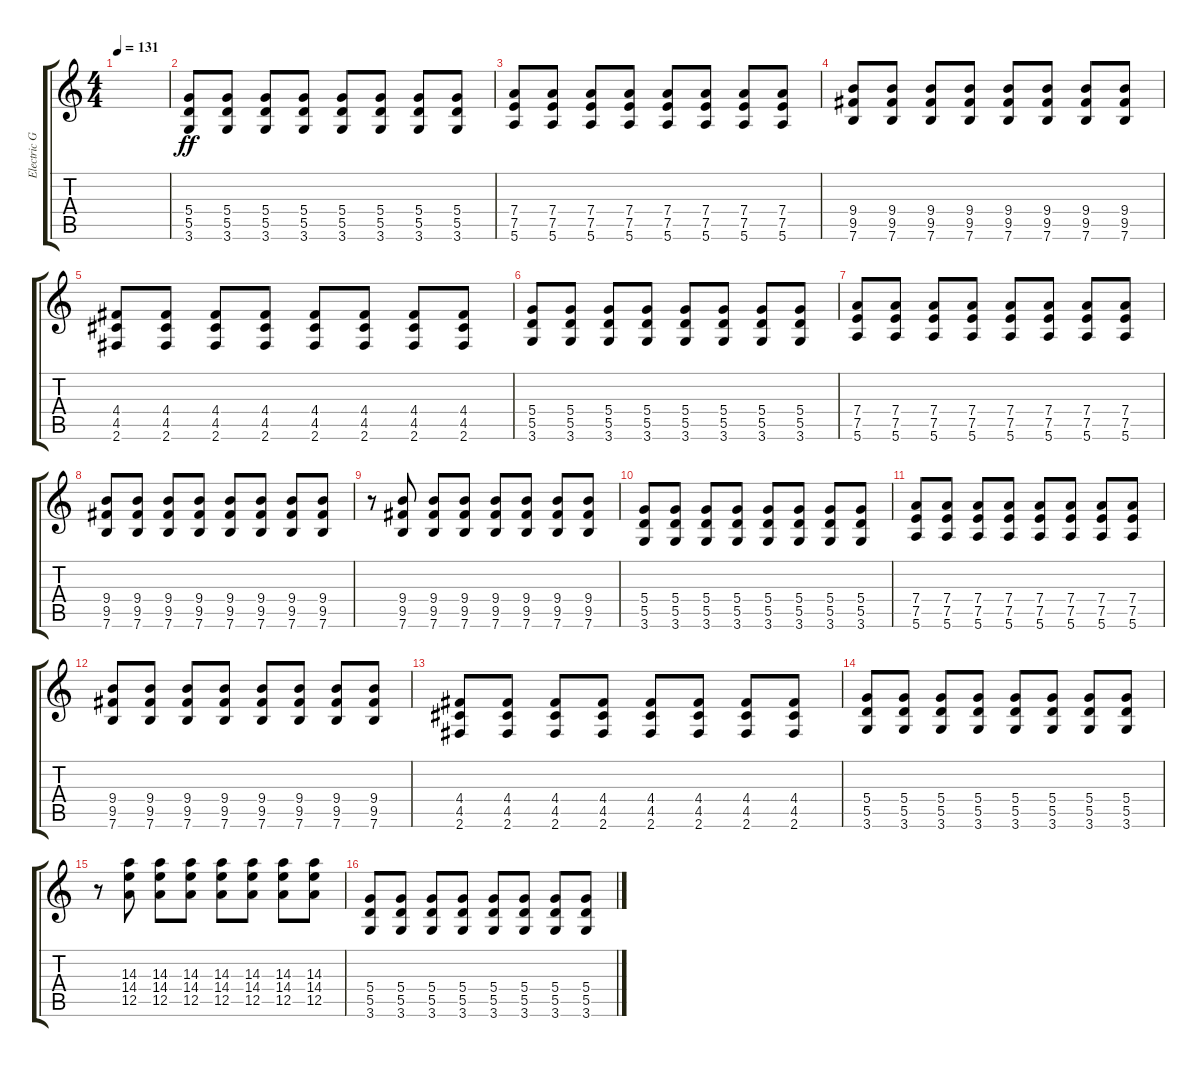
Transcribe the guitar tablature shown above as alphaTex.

\track ("Electric Guitar" "Electric G") {instrument overdrivenguitar}
\staff {score tabs}
\tuning (E4 B3 G3 D3 A2 E2) {hide}
\ts (4 4)
\tempo 131
\clef g2
\ks c
|
(5.4 5.5 3.6).8{dy ff} (5.4 5.5 3.6).8 (5.4 5.5 3.6).8 (5.4 5.5 3.6).8 (5.4 5.5 3.6).8 (5.4 5.5 3.6).8 (5.4 5.5 3.6).8 (5.4 5.5 3.6).8 |
(7.4 7.5 5.6).8 (7.4 7.5 5.6).8 (7.4 7.5 5.6).8 (7.4 7.5 5.6).8 (7.4 7.5 5.6).8 (7.4 7.5 5.6).8 (7.4 7.5 5.6).8 (7.4 7.5 5.6).8 |
(9.4 9.5 7.6).8 (9.4 9.5 7.6).8 (9.4 9.5 7.6).8 (9.4 9.5 7.6).8 (9.4 9.5 7.6).8 (9.4 9.5 7.6).8 (9.4 9.5 7.6).8 (9.4 9.5 7.6).8 |
(4.4 4.5 2.6).8 (4.4 4.5 2.6).8 (4.4 4.5 2.6).8 (4.4 4.5 2.6).8 (4.4 4.5 2.6).8 (4.4 4.5 2.6).8 (4.4 4.5 2.6).8 (4.4 4.5 2.6).8 |
(5.4 5.5 3.6).8 (5.4 5.5 3.6).8 (5.4 5.5 3.6).8 (5.4 5.5 3.6).8 (5.4 5.5 3.6).8 (5.4 5.5 3.6).8 (5.4 5.5 3.6).8 (5.4 5.5 3.6).8 |
(7.4 7.5 5.6).8 (7.4 7.5 5.6).8 (7.4 7.5 5.6).8 (7.4 7.5 5.6).8 (7.4 7.5 5.6).8 (7.4 7.5 5.6).8 (7.4 7.5 5.6).8 (7.4 7.5 5.6).8 |
(9.4 9.5 7.6).8 (9.4 9.5 7.6).8 (9.4 9.5 7.6).8 (9.4 9.5 7.6).8 (9.4 9.5 7.6).8 (9.4 9.5 7.6).8 (9.4 9.5 7.6).8 (9.4 9.5 7.6).8 |
r.8 (9.4 9.5 7.6).8 (9.4 9.5 7.6).8 (9.4 9.5 7.6).8 (9.4 9.5 7.6).8 (9.4 9.5 7.6).8 (9.4 9.5 7.6).8 (9.4 9.5 7.6).8 |
(5.4 5.5 3.6).8 (5.4 5.5 3.6).8 (5.4 5.5 3.6).8 (5.4 5.5 3.6).8 (5.4 5.5 3.6).8 (5.4 5.5 3.6).8 (5.4 5.5 3.6).8 (5.4 5.5 3.6).8 |
(7.4 7.5 5.6).8 (7.4 7.5 5.6).8 (7.4 7.5 5.6).8 (7.4 7.5 5.6).8 (7.4 7.5 5.6).8 (7.4 7.5 5.6).8 (7.4 7.5 5.6).8 (7.4 7.5 5.6).8 |
(9.4 9.5 7.6).8 (9.4 9.5 7.6).8 (9.4 9.5 7.6).8 (9.4 9.5 7.6).8 (9.4 9.5 7.6).8 (9.4 9.5 7.6).8 (9.4 9.5 7.6).8 (9.4 9.5 7.6).8 |
(4.4 4.5 2.6).8 (4.4 4.5 2.6).8 (4.4 4.5 2.6).8 (4.4 4.5 2.6).8 (4.4 4.5 2.6).8 (4.4 4.5 2.6).8 (4.4 4.5 2.6).8 (4.4 4.5 2.6).8 |
(5.4 5.5 3.6).8 (5.4 5.5 3.6).8 (5.4 5.5 3.6).8 (5.4 5.5 3.6).8 (5.4 5.5 3.6).8 (5.4 5.5 3.6).8 (5.4 5.5 3.6).8 (5.4 5.5 3.6).8 |
r.8 (14.3 14.4 12.5).8 (14.3 14.4 12.5).8 (14.3 14.4 12.5).8 (14.3 14.4 12.5).8 (14.3 14.4 12.5).8 (14.3 14.4 12.5).8 (14.3 14.4 12.5).8 |
(5.4 5.5 3.6).8 (5.4 5.5 3.6).8 (5.4 5.5 3.6).8 (5.4 5.5 3.6).8 (5.4 5.5 3.6).8 (5.4 5.5 3.6).8 (5.4 5.5 3.6).8 (5.4 5.5 3.6).8
